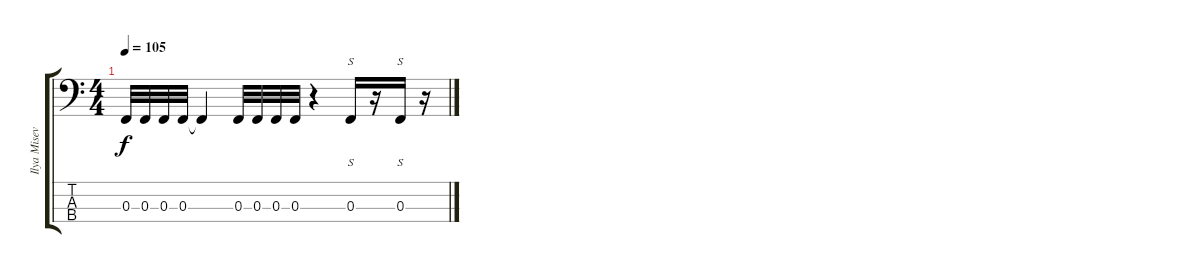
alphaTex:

\track ("Ilya Misevich" "Ilya Misev") {instrument electricbassfinger}
\staff {score tabs}
\tuning (Eb2 Bb1 F1 C1) {hide}
\ts (4 4)
\tempo 105
\clef f4
\ks c
0.3.32{dy f} 0.3.32 0.3.32 0.3.32 0.3{t}.4 0.3.32 0.3.32 0.3.32 0.3.32 r.4 0.3.16{s} r.16 0.3.16{s} r.16
